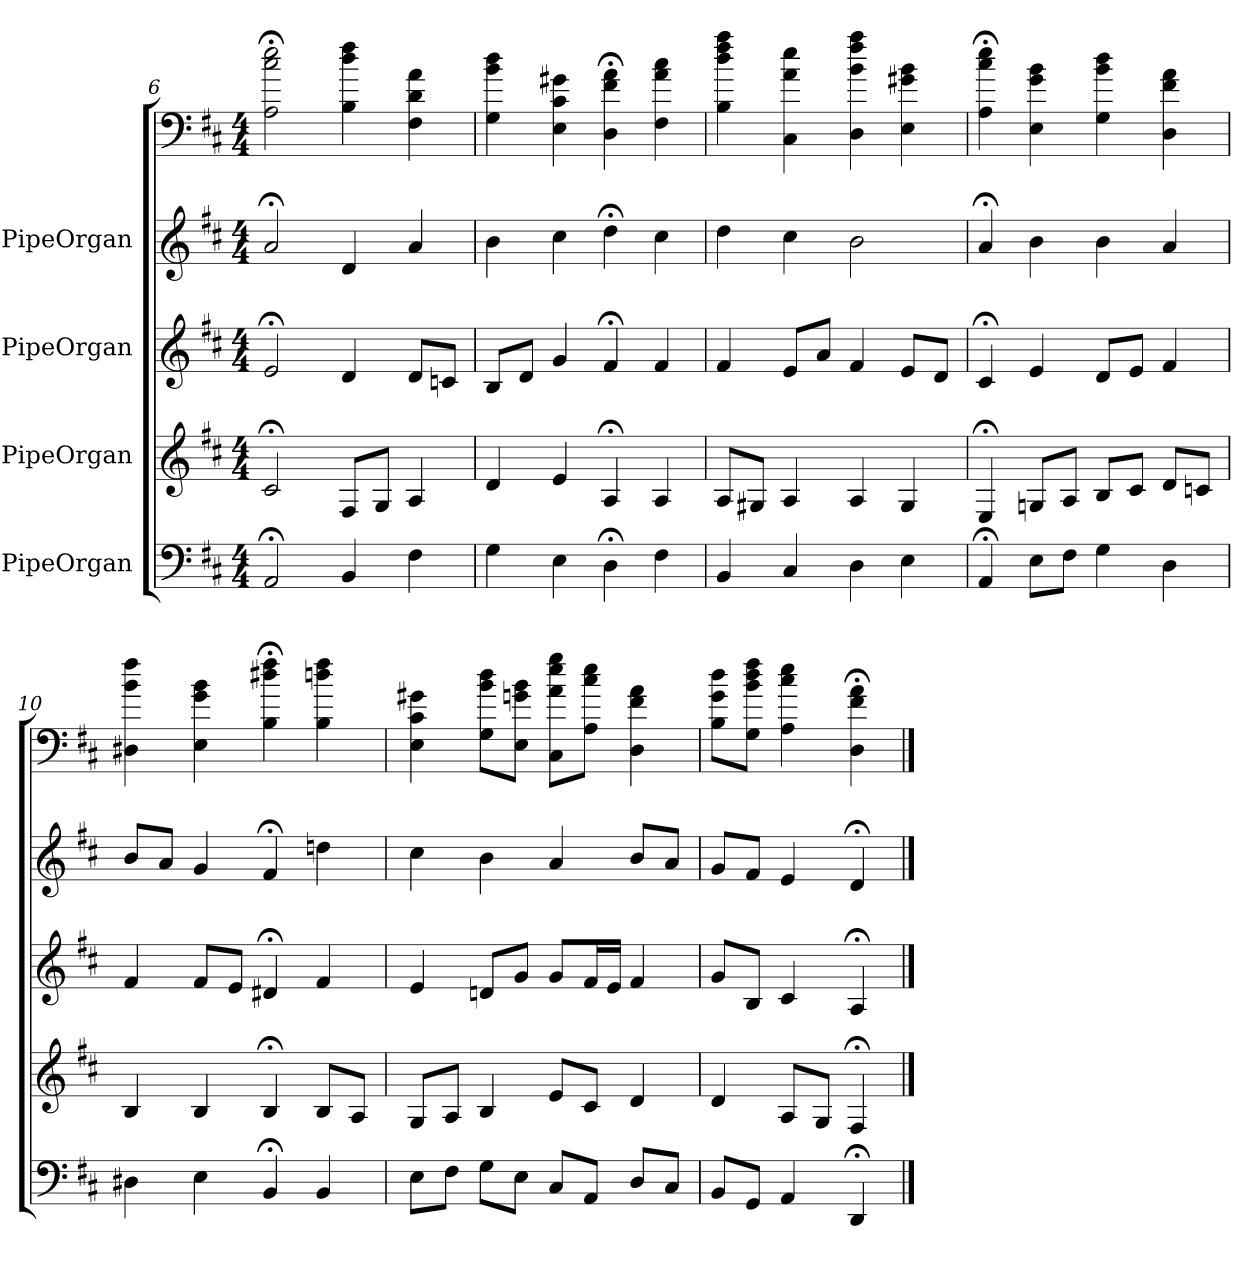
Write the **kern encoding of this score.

**kern	**kern	**kern	**kern	**kern
*part5	*part4	*part3	*part2	*part1
*staff5	*staff4	*staff3	*staff2	*staff1
*I"PipeOrgan	*I"PipeOrgan	*I"PipeOrgan	*I"PipeOrgan	*
*k[f#c#]	*k[f#c#]	*k[f#c#]	*k[f#c#]	*k[f#c#]
*D:	*D:	*D:	*D:	*D:
*M4/4	*M4/4	*M4/4	*M4/4	*M4/4
=6	=6	=6	=6	=6
2AA;<	2c#;<	2e;<	2a;<	2A;< 2cc#;< 2ee;<
4BB	8F#L	4d	4d	4B 4dd 4ff#
.	8GJ	.	.	.
4F#	4A	8dL	4a	4F# 4d 4a
.	.	8cnJ	.	.
=7	=7	=7	=7	=7
4G	4d	8BL	4b	4G 4b 4dd
.	.	8dJ	.	.
4E	4e	4g	4cc#	4E 4c# 4g#X
4D;<	4A;<	4f#;<	4dd;<	4D;< 4f#;< 4a;<
4F#	4A	4f#	4cc#	4F# 4a 4cc#
=8	=8	=8	=8	=8
4BB	8AL	4f#	4dd	4B 4dd 4ff# 4aa
.	8G#XJ	.	.	.
4C#	4A	8eL	4cc#	4C# 4a 4ee
.	.	8aJ	.	.
4D	4A	4f#	2b	4D 4b 4ff# 4aa
4E	4G#	8eL	.	4E 4g#X 4b
.	.	8dJ	.	.
=9	=9	=9	=9	=9
4AA;<	4E;<	4c#;<	4a;<	4A;< 4cc#;< 4ee;<
8EL	8GnL	4e	4b	4E 4g 4b
8F#J	8AJ	.	.	.
4G	8BL	8dL	4b	4G 4b 4dd
.	8c#J	8eJ	.	.
4D	8dL	4f#	4a	4D 4f# 4a
.	8cnJ	.	.	.
=10	=10	=10	=10	=10
4D#X	4B	4f#	8bL	4D#X 4b 4ff#
.	.	.	8aJ	.
4E	4B	8f#L	4g	4E 4g 4b
.	.	8eJ	.	.
4BB;<	4B;<	4d#X;<	4f#;<	4B;< 4dd#X;< 4ff#;<
4BB	8BL	4f#	4ddn	4B 4ddn 4ff#
.	8AJ	.	.	.
=11	=11	=11	=11	=11
8EL	8GL	4e	4cc#	4E 4c# 4g#X
8F#J	8AJ	.	.	.
8GL	4B	8dnL	4b	8G 8b 8ddL
8EJ	.	8gJ	.	8E 8gn 8bJ
8C#L	8eL	8gL	4a	8C# 8a 8ee 8ggL
8AAJ	8c#J	16f#L	.	8A 8cc# 8eeJ
.	.	16eJJ	.	.
8DL	4d	4f#	8bL	4D 4f# 4a
8C#J	.	.	8aJ	.
=12	=12	=12	=12	=12
8BBL	4d	8gL	8gL	8B 8g 8ddL
8GGJ	.	8BJ	8f#J	8G 8b 8dd 8ff#J
4AA	8AL	4c#	4e	4A 4cc# 4ee
.	8GJ	.	.	.
4DD;<	4F#;<	4A;<	4d;<	4D;< 4f#;< 4a;<
==	==	==	==	==
*-	*-	*-	*-	*-
